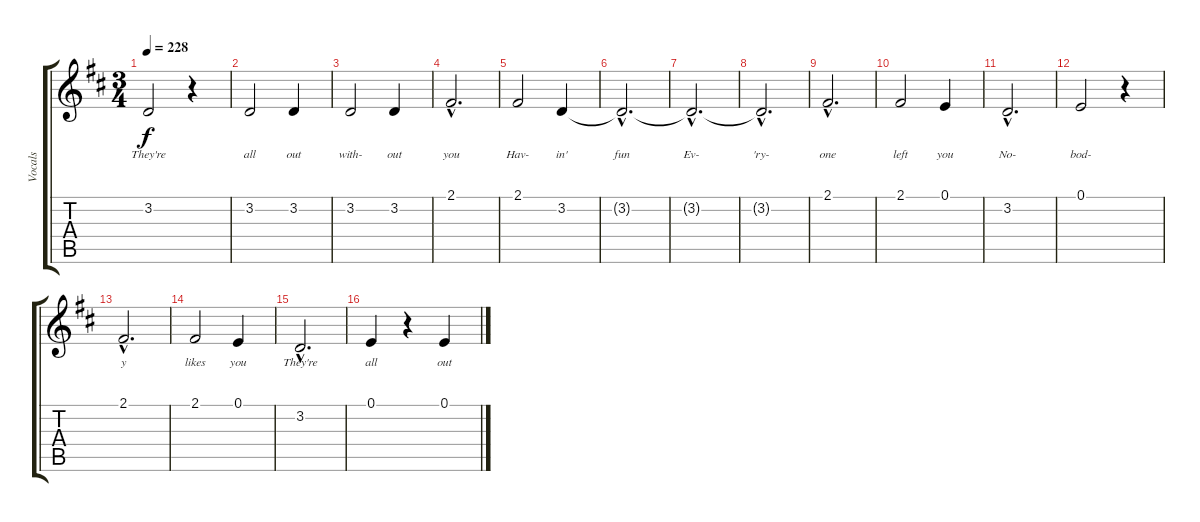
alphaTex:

\track ("Vocals" "Vocals") {instrument clarinet}
\staff {score tabs}
\tuning (E4 B3 G3 D3 A2 E2) {hide}
\ts (3 4)
\tempo 228
\clef g2
\ks d
3.2.2{lyrics (0 "They're") lyrics (1 "") lyrics (2 "") lyrics (3 "") lyrics (4 "") dy f} r.4 |
3.2.2{lyrics (0 "all") lyrics (1 "") lyrics (2 "") lyrics (3 "") lyrics (4 "")} 3.2.4{lyrics (0 "out") lyrics (1 "") lyrics (2 "") lyrics (3 "") lyrics (4 "")} |
3.2.2{lyrics (0 "with-") lyrics (1 "") lyrics (2 "") lyrics (3 "") lyrics (4 "")} 3.2.4{lyrics (0 "out") lyrics (1 "") lyrics (2 "") lyrics (3 "") lyrics (4 "")} |
2.1{hac}.2{d lyrics (0 "you") lyrics (1 "") lyrics (2 "") lyrics (3 "") lyrics (4 "")} |
2.1.2{lyrics (0 "Hav-") lyrics (1 "") lyrics (2 "") lyrics (3 "") lyrics (4 "")} 3.2.4{lyrics (0 "in'") lyrics (1 "") lyrics (2 "") lyrics (3 "") lyrics (4 "")} |
3.2{hac t}.2{d lyrics (0 "fun") lyrics (1 "") lyrics (2 "") lyrics (3 "") lyrics (4 "")} |
3.2{hac t}.2{d lyrics (0 "Ev-") lyrics (1 "") lyrics (2 "") lyrics (3 "") lyrics (4 "")} |
3.2{hac t}.2{d lyrics (0 "'ry-") lyrics (1 "") lyrics (2 "") lyrics (3 "") lyrics (4 "")} |
2.1{hac}.2{d lyrics (0 "one") lyrics (1 "") lyrics (2 "") lyrics (3 "") lyrics (4 "")} |
2.1.2{lyrics (0 "left") lyrics (1 "") lyrics (2 "") lyrics (3 "") lyrics (4 "")} 0.1.4{lyrics (0 "you") lyrics (1 "") lyrics (2 "") lyrics (3 "") lyrics (4 "")} |
3.2{hac}.2{d lyrics (0 "No-") lyrics (1 "") lyrics (2 "") lyrics (3 "") lyrics (4 "")} |
0.1.2{lyrics (0 "bod-") lyrics (1 "") lyrics (2 "") lyrics (3 "") lyrics (4 "")} r.4 |
2.1{hac}.2{d lyrics (0 "y") lyrics (1 "") lyrics (2 "") lyrics (3 "") lyrics (4 "")} |
2.1.2{lyrics (0 "likes") lyrics (1 "") lyrics (2 "") lyrics (3 "") lyrics (4 "")} 0.1.4{lyrics (0 "you") lyrics (1 "") lyrics (2 "") lyrics (3 "") lyrics (4 "")} |
3.2{hac}.2{d lyrics (0 "They're") lyrics (1 "") lyrics (2 "") lyrics (3 "") lyrics (4 "")} |
0.1.4{lyrics (0 "all") lyrics (1 "") lyrics (2 "") lyrics (3 "") lyrics (4 "")} r.4 0.1.4{lyrics (0 "out") lyrics (1 "") lyrics (2 "") lyrics (3 "") lyrics (4 "")}
